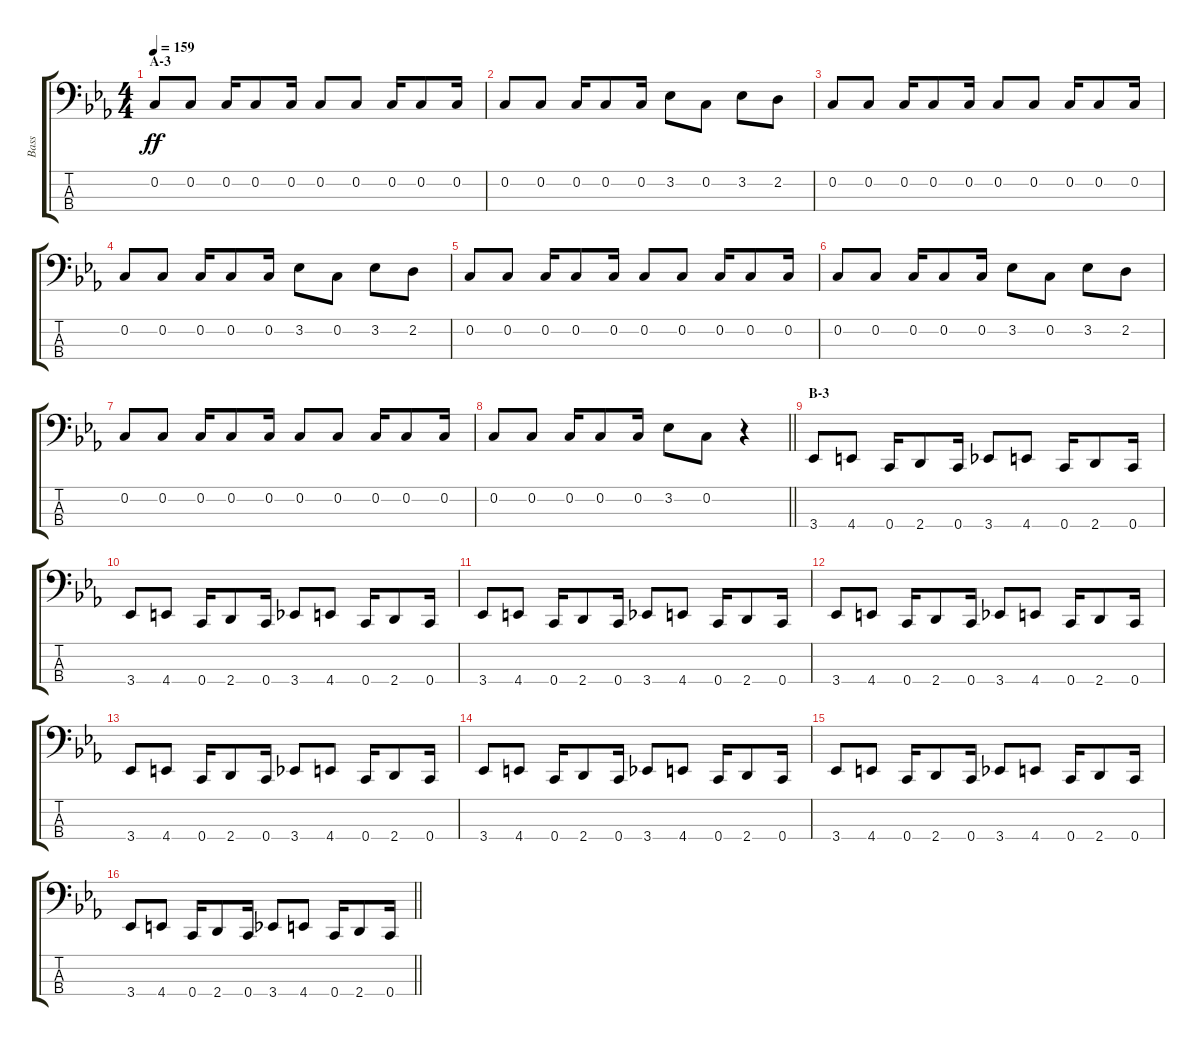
\track ("Bass" "Bass") {instrument electricbassfinger}
\staff {score tabs}
\tuning (F2 C2 G1 C1) {hide}
\ts (4 4)
\section ("" "A-3")
\tempo 159
\clef f4
\ks eb
0.2.8{dy ff} 0.2.8 0.2.16 0.2.8 0.2.16 0.2.8 0.2.8 0.2.16 0.2.8 0.2.16 |
0.2.8 0.2.8 0.2.16 0.2.8 0.2.16 3.2.8 0.2.8 3.2.8 2.2.8 |
0.2.8 0.2.8 0.2.16 0.2.8 0.2.16 0.2.8 0.2.8 0.2.16 0.2.8 0.2.16 |
0.2.8 0.2.8 0.2.16 0.2.8 0.2.16 3.2.8 0.2.8 3.2.8 2.2.8 |
0.2.8 0.2.8 0.2.16 0.2.8 0.2.16 0.2.8 0.2.8 0.2.16 0.2.8 0.2.16 |
0.2.8 0.2.8 0.2.16 0.2.8 0.2.16 3.2.8 0.2.8 3.2.8 2.2.8 |
0.2.8 0.2.8 0.2.16 0.2.8 0.2.16 0.2.8 0.2.8 0.2.16 0.2.8 0.2.16 |
\barLineRight lightlight
0.2.8 0.2.8 0.2.16 0.2.8 0.2.16 3.2.8 0.2.8 r.4 |
\section ("" "B-3")
3.4.8 4.4.8 0.4.16 2.4.8 0.4.16 3.4.8 4.4.8 0.4.16 2.4.8 0.4.16 |
3.4.8 4.4.8 0.4.16 2.4.8 0.4.16 3.4.8 4.4.8 0.4.16 2.4.8 0.4.16 |
3.4.8 4.4.8 0.4.16 2.4.8 0.4.16 3.4.8 4.4.8 0.4.16 2.4.8 0.4.16 |
3.4.8 4.4.8 0.4.16 2.4.8 0.4.16 3.4.8 4.4.8 0.4.16 2.4.8 0.4.16 |
3.4.8 4.4.8 0.4.16 2.4.8 0.4.16 3.4.8 4.4.8 0.4.16 2.4.8 0.4.16 |
3.4.8 4.4.8 0.4.16 2.4.8 0.4.16 3.4.8 4.4.8 0.4.16 2.4.8 0.4.16 |
3.4.8 4.4.8 0.4.16 2.4.8 0.4.16 3.4.8 4.4.8 0.4.16 2.4.8 0.4.16 |
\barLineRight lightlight
3.4.8 4.4.8 0.4.16 2.4.8 0.4.16 3.4.8 4.4.8 0.4.16 2.4.8 0.4.16
